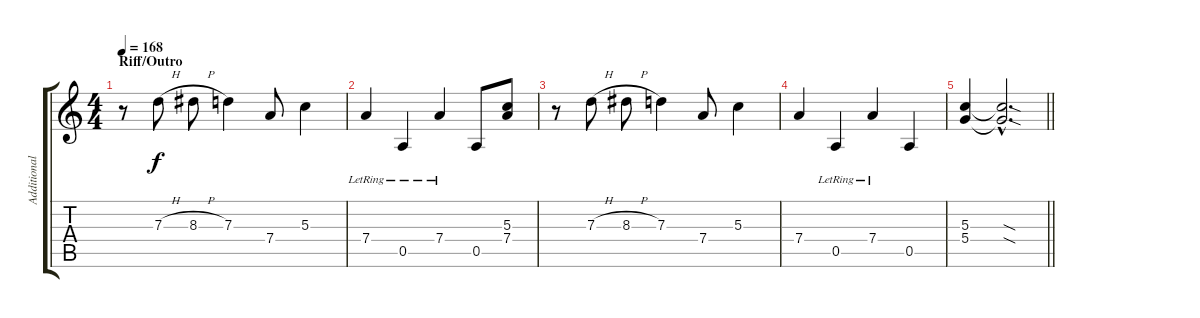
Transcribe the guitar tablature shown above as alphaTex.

\track ("Additional Guitar" "Additional") {instrument distortionguitar}
\staff {score tabs}
\tuning (E4 B3 G3 D3 A2 E2) {hide}
\ts (4 4)
\section ("" "Riff/Outro")
\tempo 168
\clef g2
\ks c
r.8{dy f} 7.3{h}.8 8.3{h}.8 7.3.4 7.4.8 5.3.4 |
7.4{lr}.4 0.5{lr}.4 7.4{lr}.4 0.5.8 (5.3 7.4).8 |
r.8 7.3{h}.8 8.3{h}.8 7.3.4 7.4.8 5.3.4 |
7.4.4 0.5{lr}.4 7.4{lr}.4 0.5.4 |
\barLineRight lightlight
(5.3 5.4).4 (5.3{sod hac t} 5.4{sod hac t}).2{d}
